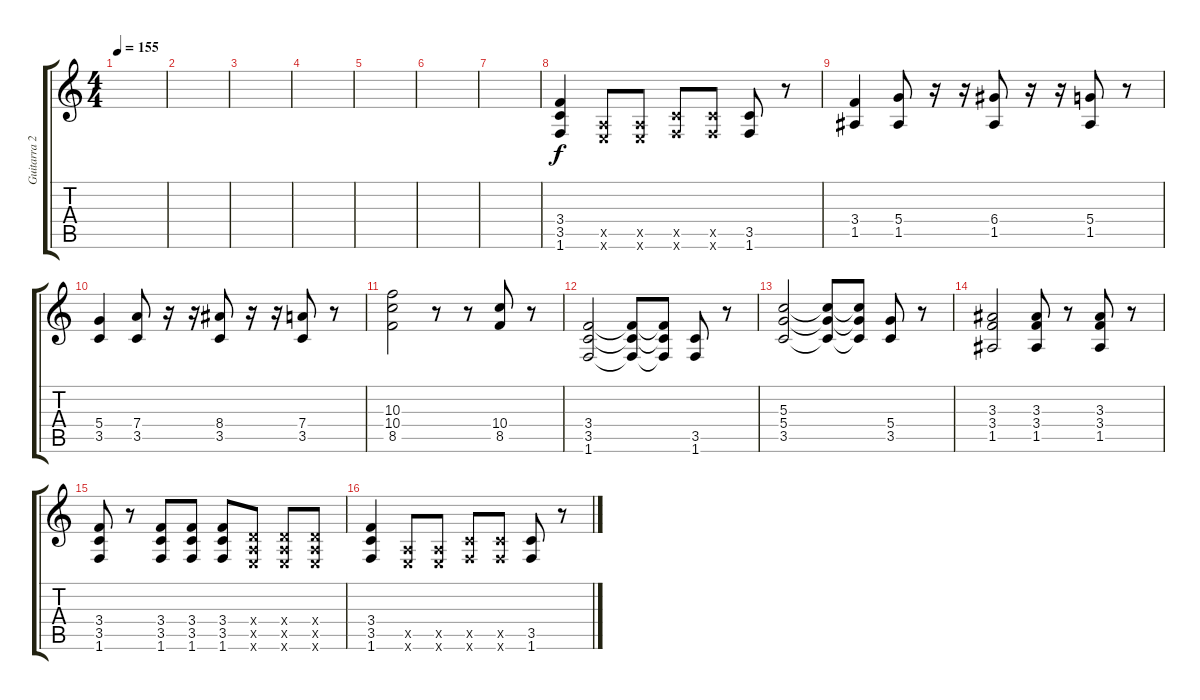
\track ("Guitarra 2 - Elio" "Guitarra 2") {instrument overdrivenguitar}
\staff {score tabs}
\tuning (E4 B3 G3 D3 A2 E2) {hide}
\ts (4 4)
\tempo 155
\clef g2
\ks c
|
|
|
|
|
|
|
(3.4 3.5 1.6).4 (0.5{x} 0.6{x}).8 (0.5{x} 0.6{x}).8 (3.5{x} 1.6{x}).8 (3.5{x} 1.6{x}).8 (3.5 1.6).8 r.8 |
(3.4 1.5).4 (5.4 1.5).8 r.16 r.16 (6.4 1.5).8 r.16 r.16 (5.4 1.5).8 r.8 |
(5.4 3.5).4 (7.4 3.5).8 r.16 r.16 (8.4 3.5).8 r.16 r.16 (7.4 3.5).8 r.8 |
(10.3 10.4 8.5).2 r.8 r.8 (10.4 8.5).8 r.8 |
(3.4 3.5 1.6).2 (3.4{t} 3.5{t} 1.6{t}).8 (3.4{t} 3.5{t} 1.6{t}).8 (3.5 1.6).8 r.8 |
(5.3 5.4 3.5).2 (5.3{t} 5.4{t} 3.5{t}).8 (5.3{t} 5.4{t} 3.5{t}).8 (5.4 3.5).8 r.8 |
(3.3 3.4 1.5).2 (3.3 3.4 1.5).8 r.8 (3.3 3.4 1.5).8 r.8 |
(3.4 3.5 1.6).8 r.8 (3.4 3.5 1.6).8 (3.4 3.5 1.6).8 (3.4 3.5 1.6).8 (0.4{x} 0.5{x} 0.6{x}).8 (0.4{x} 0.5{x} 0.6{x}).8 (0.4{x} 0.5{x} 0.6{x}).8 |
(3.4 3.5 1.6).4 (0.5{x} 0.6{x}).8 (0.5{x} 0.6{x}).8 (3.5{x} 1.6{x}).8 (3.5{x} 1.6{x}).8 (3.5 1.6).8 r.8
